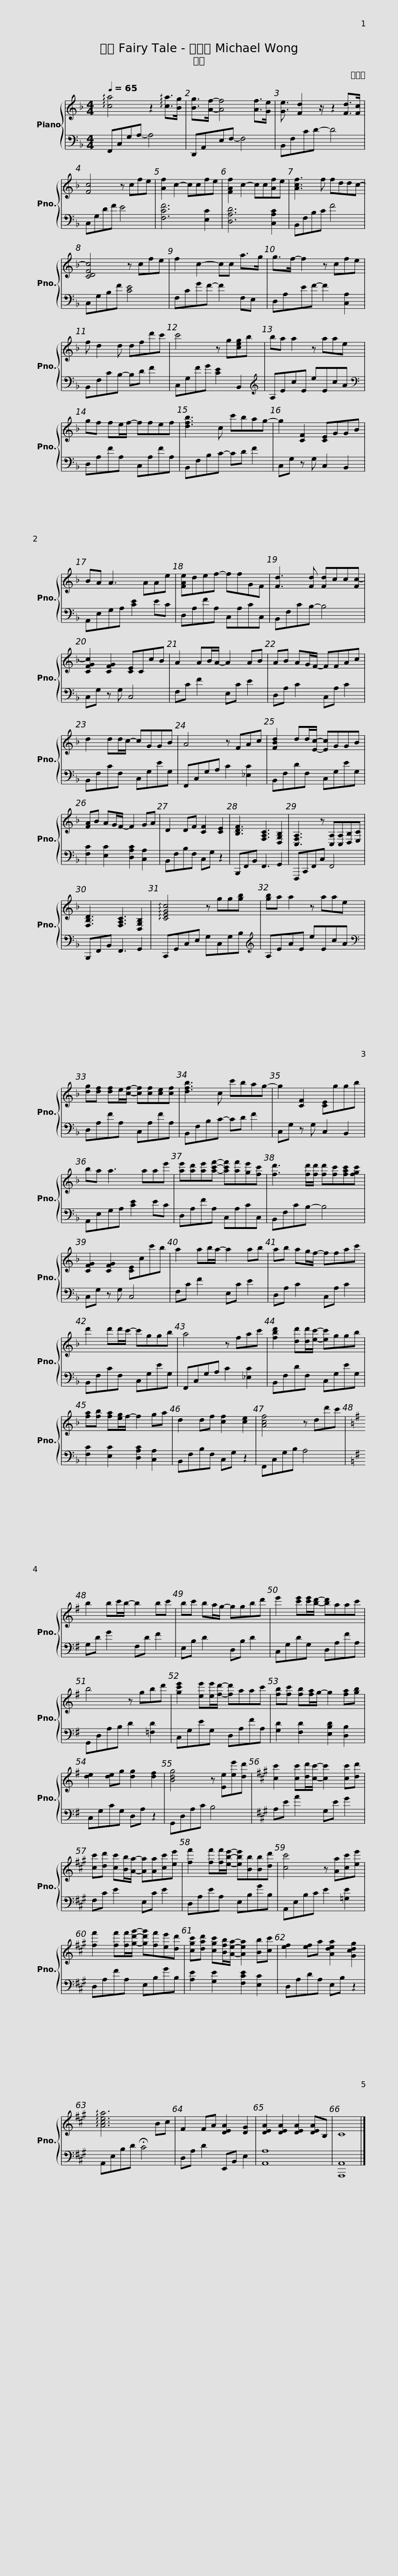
X:1
%%score { 1 | 2 }
L:1/8
Q:1/4=65
M:4/4
I:linebreak $
K:F
V:1 treble
V:2 bass
V:1
 !arpeggio![ca]4 z2 !arpeggio![ca]>[Bg] | [Bg]>[Af]- [Af]4 [Af]>[Ge] | [Ge]3/2 [Fd]2 z/ z2 [Fd]>[Fc] | [Fc]4 z cfe | [Af]2 c2- ccfe |$ %5
 [FAf]2 c2- cc[Af]e | [Acf]3 f fddc- | [CDFc]4 z cfe | f2 c2- cc a>g | g>f- f2 z cfe |$ %10
 f d2 d dfd'c' | c'4 z g[ceg]b | ba a2 z aae | gf fe/f/- ffef | [dfb]3 c c'bag- |$ %15
 g2 [CF]2 [CE]GGB | BA A3 AAe | [FAe]def- ffGF | [Fd]3 [Fd] [Fd]cc[Fc-] | [CFGc]2 [CFG]2 [CE]CcB |$ %20
 A2 AB/A/- A2 AB | AB AG/F/- FFAc | d2 dd/c/- cGGB | A4 z FAc | [FBd]2 dd/[Ec]/- [Ec]GGB |$ %25
 [FA]B AG/F/- F2 GA | D2 DF [CF]2 [CE]2 | [B,DF]3 [F,A,C]3 [D,G,B,]2 | [C,F,A,]3 z [C,A,][C,A,][D,B,][E,C] | [F,B,D]3 [F,A,C]3 [D,G,B,]2 | %30
 !arpeggio![CEGc]4 z gg[gb] |$ [gb]a a2 z aae | [dg][df] [df]e/[cf]/- [cf][cf][ce][cf] | [dfb]3 c c'bag- | g2 [CF]2 [CE]ggb | %35
 ba a3 aae' |$ [ae'][ad'][ae'][ac'f']- [ac'f'][af'][ge'][fc'] | [fd']3 [fd']/[fd']/ [fd'][fc'][fac'][fgc'] | [CFG]2 [CFG]2 [CE]cc'b | a2 ab/a/- a2 ab |$ %40
 ab ag/f/- ffac' | d'2 d'd'/c'/- c'ggb | a4 z fac' | [fbd']2 [dd'][dd']/[ec']/- [ec']ggb |$ [fa][fb] [fa][eg]/f/- f2 ga | %45
 d2 df [cf]2 [ce]2 | [Acf]4 z dd'c' |[K:G] b2 bc'/b/- b2 bc' | bc' ba/g/- ggbd' |$ e'2 [c'e'][c'e']/[bd']/- [bd']aac' | %50
 b4 z gbd' | [gc'e']2 [ee'][ee']/[fd']/- [fd']aac' | [fb][fc'] [fb][fa]/g/- g2 [fa][gb] |$ [de]2 [de]g [dg]2 [df]2 | [Bdg]4 z [Ee][ee'][dd'] | %55
[K:A] [cc']2 [cc'][dd']/[cc']/- [cc']2 [cc'][dd'] | [cc'][dd'] [cc'][Bb]/[Aa]/- [Aa][Aa][cc'][ee'] |$ [ff']2 [ff'][ff']/[ebe']/- [ebe'][Bb][Bb][dd'] | [cc']4 z [Aa][cc'][ee'] | [ff']2 [ff'][ff']/[gd'g']/- [gd'g'][ff'][ee'][dd'] | %60
 [cgc'][dad'] [cgc'][Bfb]/[Aea]/- [Aea]2 [Bb][cc'] |$ [ef]2 [ef]a [Adea]2 [Gcdg]2 | !arpeggio![Acea]6 Bc | F2 FA [DEA]2 [DG]2 | [DEA]2 [DEA]2 [DEA]2 [DEA]B, | %65
 C8 |] %66
V:2
 F,,C,G,A,- A,4 | D,,A,,E,F,- F,4 | B,,F,CD- D4 | C,G,DF E4 | [F,CF]6 [E,C]2 |$ %5
 [D,A,D]6 [C,A,C]2 | B,,F,B,C F4 | C,G,B,F [CE]4 | F,CGF- F2 F,E, | D,A,EF- F2 [C,A,]2 |$ %10
 B,,F,CB,- B,D F2 | C,G,FG [CE]2 B,,2 |[K:treble] A,EcE eEcA |[K:bass] D,A,FA, C,A,FA, | B,,F,B,C- CD F2 |$ %15
 C,G, z G, C,2 B,,2 | A,,E,G,A, [CE]2 EC | D,A,FA, C,A,CC, | B,,F,CB,- B,4 | C,G, z G, C,4 |$ %20
 F,C F2 E,C E2 | D,A, C2 C,A, C2 | B,,F,CF, C,G,EG, | F,,C,G,A, C2 [_E,C]2 | B,,F,DF, C,G,EG, |$ %25
 [F,C]2 [E,C]2 [D,A,C]2 [C,A,]2 | B,,F,B,F, C,G, z2 | B,,,F,,B,, F,,3 G,,2 | F,,,C,,F,,C, F,,4 | B,,,F,,B,, F,,3 G,,2 | %30
 C,,G,,C,E, G,C,G,B, |$[K:treble] A,EAE eEcA |[K:bass] D,A,FA, C,A,FA, | B,,F,B,C- CD F2 | C,G, z G, C,2 B,,2 | %35
 A,,E,G,A, [CE]2 EC |$ D,A,FA, C,A,CC, | B,,F,CB,- B,4 | C,G, z G, C,4 | F,C F2 E,C E2 |$ %40
 D,A, C2 C,A, C2 | B,,F,CF, C,G,EG, | F,,C,G,A, C2 [_E,C]2 | B,,F,DF, C,G,EG, |$ [F,C]2 [E,C]2 [D,A,C]2 [C,A,]2 | %45
 B,,F,B,F, C,G, z2 | F,,C,G,B, A,4 |[K:G] G,D G2 F,D F2 | E,B, D2 D,B, D2 |$ C,G,DG, D,A,FA, | %50
 G,,D,A,B, D2 [=F,D]2 | C,G,EG, D,A,FA, | [G,D]2 [F,D]2 [E,B,D]2 [D,B,]2 |$ C,G,CG, D,A, z2 | G,,D,A,C B,4 | %55
[K:A] A,E A2 G,E G2 | F,C E2 E,C E2 |$ D,A,EA, E,B,GB, | A,,E,B,C E2 [=G,E]2 | D,A,FA, E,B,GB, | %60
 [A,E]2 [G,E]2 [F,CE]2 [E,C]2 |$ D,A,DA, E,B, z2 | A,,E,B,D !fermata!C4 | D,A, D2 E,,B,, E,2 | [A,,A,]8 | %65
 [A,,,A,,]8 |] %66
